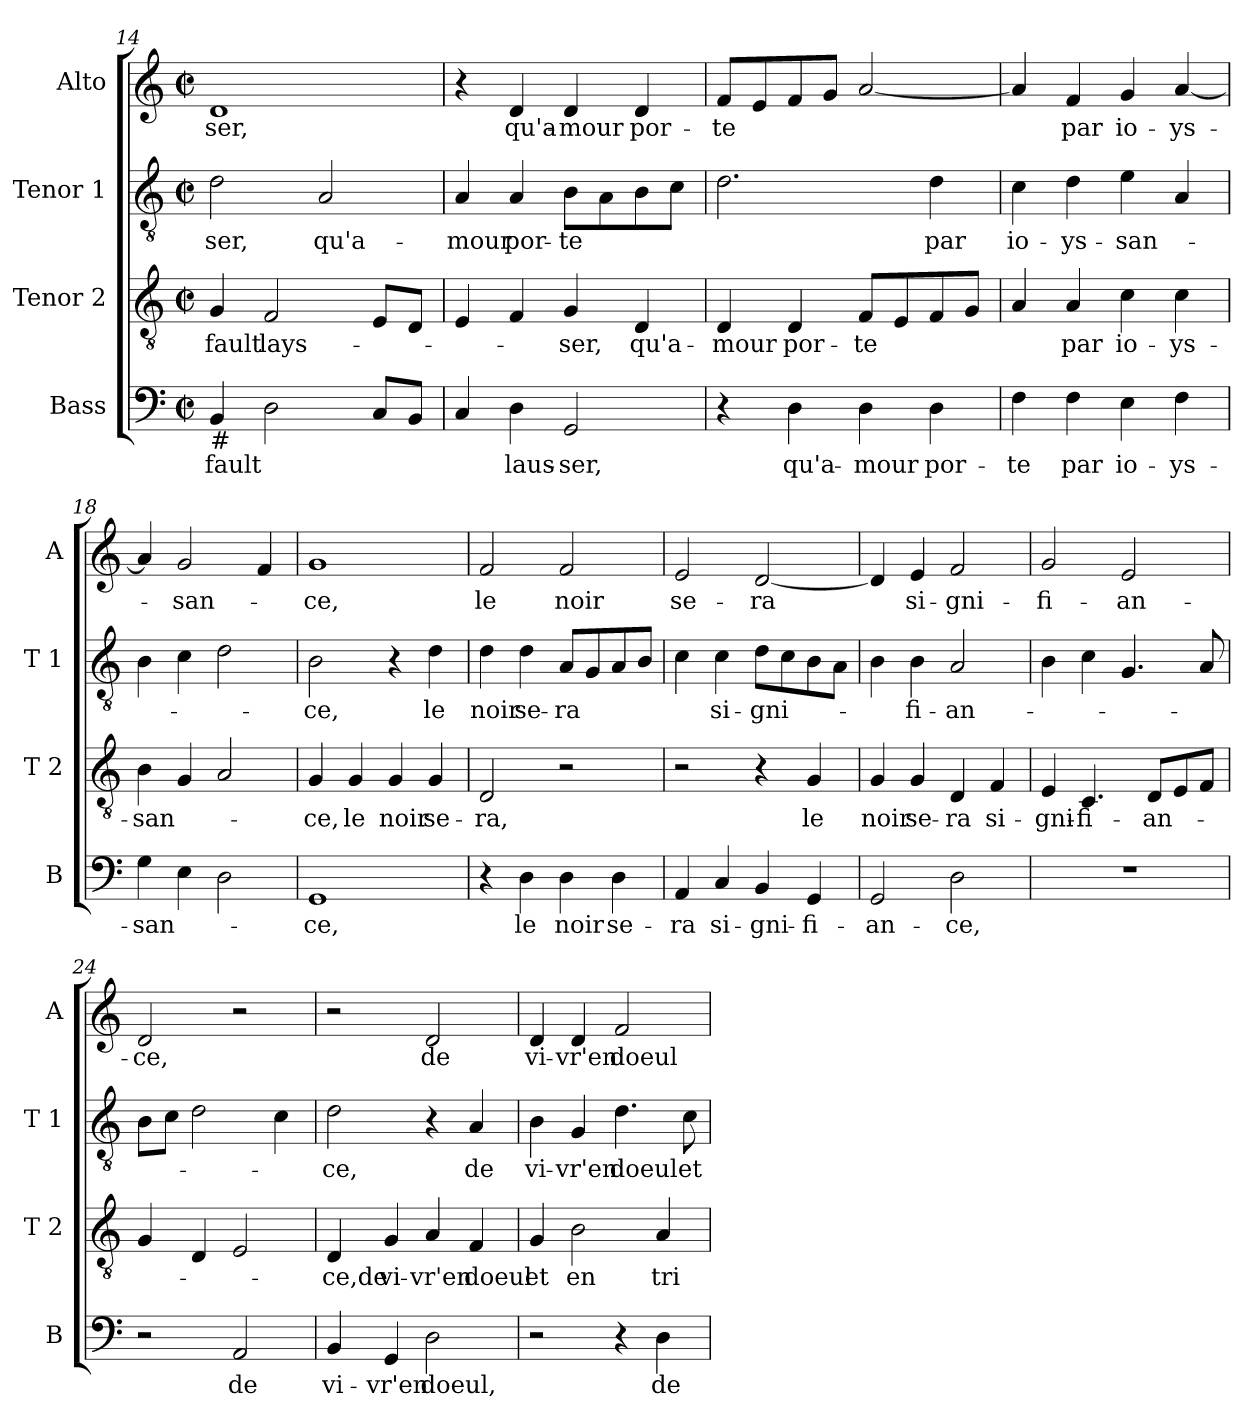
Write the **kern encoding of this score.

**kern	**text	**kern	**text	**kern	**text	**kern	**text
*part4	*part4	*part3	*part3	*part2	*part2	*part1	*part1
*staff4	*staff4	*staff3	*staff3	*staff2	*staff2	*staff1	*staff1
*I"Bass	*	*I"Tenor 2	*	*I"Tenor 1	*	*I"Alto	*
*I'B	*	*I'T 2	*	*I'T 1	*	*I'A	*
*clefF4	*	*clefGv2	*	*clefGv2	*	*clefG2	*
*k[]	*	*k[]	*	*k[]	*	*k[]	*
*C:	*	*C:	*	*C:	*	*C:	*
*M2/2	*	*M2/2	*	*M2/2	*	*M2/2	*
*met(c|)	*	*met(c|)	*	*met(c|)	*	*met(c|)	*
=14	=14	=14	=14	=14	=14	=14	=14
!LO:TX:b:t=#	!	!	!	!	!	!	!
!	!LO:LY:b	!	!LO:LY:b	!	!LO:LY:b	!	!LO:LY:b
4BB/	fault	4G/	fault	2d\	-ser,	1d	-ser,
!	!	!	!LO:LY:b	!	!	!	!
2D\	.	2F/	lays-	.	.	.	.
!	!	!	!	!	!LO:LY:b	!	!
.	.	.	.	2A/	qu'a-	.	.
8C/L	.	8E/L	.	.	.	.	.
8BB/J	.	8D/J	.	.	.	.	.
!!LO:LB:g=z
=15	=15	=15	=15	=15	=15	=15	=15
!	!	!	!	!	!LO:LY:b	!	!
4C/	.	4E/	.	4A/	-mour	4r	.
!	!LO:LY:b	!	!	!	!LO:LY:b	!	!LO:LY:b
4D\	laus-	4F/	.	4A/	por-	4d/	qu'a-
!	!LO:LY:b	!	!LO:LY:b	!	!LO:LY:b	!	!LO:LY:b
2GG/	-ser,	4G/	-ser,	8B\L	-te	4d/	-mour
.	.	.	.	8A\	.	.	.
!	!	!	!LO:LY:b	!	!	!	!LO:LY:b
.	.	4D/	qu'a-	8B\	.	4d/	por-
.	.	.	.	8c\J	.	.	.
=16	=16	=16	=16	=16	=16	=16	=16
!	!	!	!LO:LY:b	!	!	!	!LO:LY:b
4r	.	4D/	-mour	2.d\	.	8f/L	-te
.	.	.	.	.	.	8e/	.
!	!LO:LY:b	!	!LO:LY:b	!	!	!	!
4D\	qu'a-	4D/	por-	.	.	8f/	.
.	.	.	.	.	.	8g/J	.
!	!LO:LY:b	!	!LO:LY:b	!	!	!	!
4D\	-mour	8F/L	-te	.	.	[2a/	.
.	.	8E/	.	.	.	.	.
!	!LO:LY:b	!	!	!	!LO:LY:b	!	!
4D\	por-	8F/	.	4d\	par	.	.
.	.	8G/J	.	.	.	.	.
=17	=17	=17	=17	=17	=17	=17	=17
!	!LO:LY:b	!	!	!	!LO:LY:b	!	!
4F\	-te	4A/	.	4c\	io-	4a/]	.
!	!LO:LY:b	!	!LO:LY:b	!	!LO:LY:b	!	!LO:LY:b
4F\	par	4A/	par	4d\	-ys-	4f/	par
!	!LO:LY:b	!	!LO:LY:b	!	!LO:LY:b	!	!LO:LY:b
4E\	io-	4c\	io-	4e\	-san-	4g/	io-
!	!LO:LY:b	!	!LO:LY:b	!	!	!	!LO:LY:b
4F\	-ys-	4c\	-ys-	4A/	.	[4a/	-ys-
=18	=18	=18	=18	=18	=18	=18	=18
!	!LO:LY:b	!	!LO:LY:b	!	!	!	!
4G\	-san-	4B\	-san-	4B\	.	4a/]	.
!	!	!	!	!	!	!	!LO:LY:b
4E\	.	4G/	.	4c\	.	2g/	-san-
2D\	.	2A/	.	2d\	.	.	.
.	.	.	.	.	.	4f/	.
=19	=19	=19	=19	=19	=19	=19	=19
!	!LO:LY:b	!	!LO:LY:b	!	!LO:LY:b	!	!LO:LY:b
1GG	-ce,	4G/	-ce,	2B\	-ce,	1g	-ce,
!	!	!	!LO:LY:b	!	!	!	!
.	.	4G/	le	.	.	.	.
!	!	!	!LO:LY:b	!	!	!	!
.	.	4G/	noir	4r	.	.	.
!	!	!	!LO:LY:b	!	!LO:LY:b	!	!
.	.	4G/	se-	4d\	le	.	.
!!LO:LB:g=z
=20	=20	=20	=20	=20	=20	=20	=20
!	!	!	!LO:LY:b	!	!LO:LY:b	!	!LO:LY:b
4r	.	2D/	-ra,	4d\	noir	2f/	le
!	!LO:LY:b	!	!	!	!LO:LY:b	!	!
4D\	le	.	.	4d\	se-	.	.
!	!LO:LY:b	!	!	!	!LO:LY:b	!	!LO:LY:b
4D\	noir	2r	.	8A/L	-ra	2f/	noir
.	.	.	.	8G/	.	.	.
!	!LO:LY:b	!	!	!	!	!	!
4D\	se-	.	.	8A/	.	.	.
.	.	.	.	8B/J	.	.	.
=21	=21	=21	=21	=21	=21	=21	=21
!	!LO:LY:b	!	!	!	!	!	!LO:LY:b
4AA/	-ra	2r	.	4c\	.	2e/	se-
!	!LO:LY:b	!	!	!	!LO:LY:b	!	!
4C/	si-	.	.	4c\	si-	.	.
!	!LO:LY:b	!	!	!	!LO:LY:b	!	!LO:LY:b
4BB/	-gni-	4r	.	8d\L	-gni-	[2d/	-ra
.	.	.	.	8c\	.	.	.
!	!LO:LY:b	!	!LO:LY:b	!	!	!	!
4GG/	-fi-	4G/	le	8B\	.	.	.
.	.	.	.	8A\J	.	.	.
=22	=22	=22	=22	=22	=22	=22	=22
!	!LO:LY:b	!	!LO:LY:b	!	!	!	!
2GG/	-an-	4G/	noir	4B\	.	4d/]	.
!	!	!	!LO:LY:b	!	!LO:LY:b	!	!LO:LY:b
.	.	4G/	se-	4B\	-fi-	4e/	si-
!	!LO:LY:b	!	!LO:LY:b	!	!LO:LY:b	!	!LO:LY:b
2D\	-ce,	4D/	-ra	2A/	-an-	2f/	-gni-
!	!	!	!LO:LY:b	!	!	!	!
.	.	4F/	si-	.	.	.	.
=23	=23	=23	=23	=23	=23	=23	=23
!	!	!	!LO:LY:b	!	!	!	!LO:LY:b
1r	.	4E/	-gni-	4B\	.	2g/	-fi-
!	!	!	!LO:LY:b	!	!	!	!
.	.	4.C/	-fi-	4c\	.	.	.
!	!	!	!	!	!	!	!LO:LY:b
.	.	.	.	4.G/	.	2e/	-an-
!	!	!	!LO:LY:b	!	!	!	!
.	.	8D/L	-an-	.	.	.	.
.	.	8E/	.	.	.	.	.
.	.	8F/J	.	8A/	.	.	.
=24	=24	=24	=24	=24	=24	=24	=24
!	!	!	!	!	!	!	!LO:LY:b
2r	.	4G/	.	8B\L	.	2d/	-ce,
.	.	.	.	8c\J	.	.	.
.	.	4D/	.	2d\	.	.	.
!	!LO:LY:b	!	!	!	!	!	!
2AA/	de	2E/	.	.	.	2r	.
.	.	.	.	4c\	.	.	.
!!LO:PB:g=z
=25	=25	=25	=25	=25	=25	=25	=25
!	!LO:LY:b	!	!LO:LY:b	!	!LO:LY:b	!	!
4BB/	vi-	4D/	-ce,de	2d\	-ce,	2r	.
!	!LO:LY:b	!	!LO:LY:b	!	!	!	!
4GG/	-vr'en	4G/	vi-	.	.	.	.
!	!LO:LY:b	!	!LO:LY:b	!	!	!	!LO:LY:b
2D\	doeul,	4A/	-vr'en	4r	.	2d/	de
!	!	!	!LO:LY:b	!	!LO:LY:b	!	!
.	.	4F/	doeul	4A/	de	.	.
=26	=26	=26	=26	=26	=26	=26	=26
!	!	!	!LO:LY:b	!	!LO:LY:b	!	!LO:LY:b
2r	.	4G/	et	4B\	vi-	4d/	vi-
!	!	!	!LO:LY:b	!	!LO:LY:b	!	!LO:LY:b
.	.	2B\	en	4G/	-vr'en	4d/	-vr'en
!	!	!	!	!	!LO:LY:b	!	!LO:LY:b
4r	.	.	.	4.d\	doeul	2f/	doeul
!	!LO:LY:b	!	!LO:LY:b	!	!	!	!
4D\	de	4A/	tri-	.	.	.	.
!	!	!	!	!	!LO:LY:b	!	!
.	.	.	.	8c\	et	.	.
=	=	=	=	=	=	=	=
*-	*-	*-	*-	*-	*-	*-	*-
